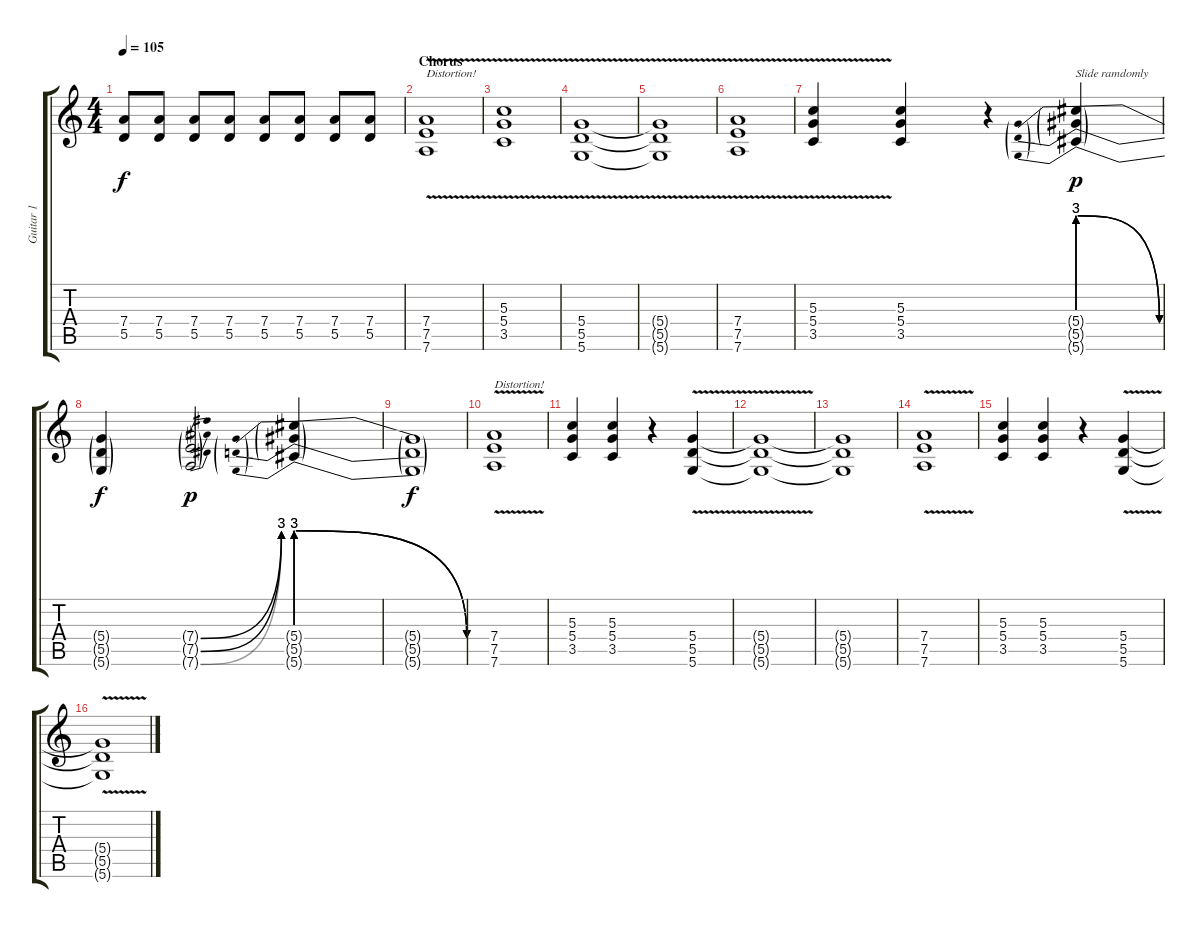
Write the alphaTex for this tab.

\track ("Guitar 1" "Guitar 1") {instrument overdrivenguitar}
\staff {score tabs}
\tuning (E4 B3 G3 D3 A2 D2) {hide}
\ts (4 4)
\tempo 105
\clef g2
\ks c
(7.4 5.5).8{dy f} (7.4 5.5).8 (7.4 5.5).8 (7.4 5.5).8 (7.4 5.5).8 (7.4 5.5).8 (7.4 5.5).8 (7.4 5.5).8 |
\section ("" "Chorus")
(7.4 7.5 7.6{v}).1{txt "Distortion!" volume 12 balance 8 instrument distortionguitar} |
(5.3 5.4 3.5{v}).1 |
(5.4 5.5 5.6{v}).1 |
(5.4{t} 5.5{t} 5.6{t}).1 |
(7.4 7.5 7.6{v}).1 |
(5.3 5.4 3.5{v}).4 (5.3 5.4 3.5).4 r.4 (5.4{be (prebendrelease 0 12 60 0) g} 5.5{be (prebendrelease 0 12 60 0) g} 5.6{be (prebendrelease 0 12 60 0) g}).4{txt "Slide ramdomly" dy p} |
(5.4{t} 5.5{t} 5.6{t}).4{dy f} (7.4{be (bend 0 0 60 12) g} 7.5{be (bend 0 0 60 12) g} 7.6{be (bend 0 0 60 12) g}).2{dy p} (5.4{be (prebendrelease 0 12 60 0) g} 5.5{be (prebendrelease 0 12 60 0) g} 5.6{be (prebendrelease 0 12 60 0) g}).4 |
(5.4{t} 5.5{t} 5.6{t}).1{dy f} |
(7.4 7.5 7.6{v}).1{txt "Distortion!" volume 12 balance 8 instrument distortionguitar} |
(5.3 5.4 3.5).4 (5.3 5.4 3.5).4 r.4 (5.4{v} 5.5 5.6).4 |
(5.4{t} 5.5{t} 5.6{t}).1 |
(5.4{t} 5.5{t} 5.6{t}).1 |
(7.4 7.5 7.6{v}).1 |
(5.3 5.4 3.5).4 (5.3 5.4 3.5).4 r.4 (5.4{v} 5.5 5.6).4 |
(5.4{t} 5.5{t} 5.6{t}).1
